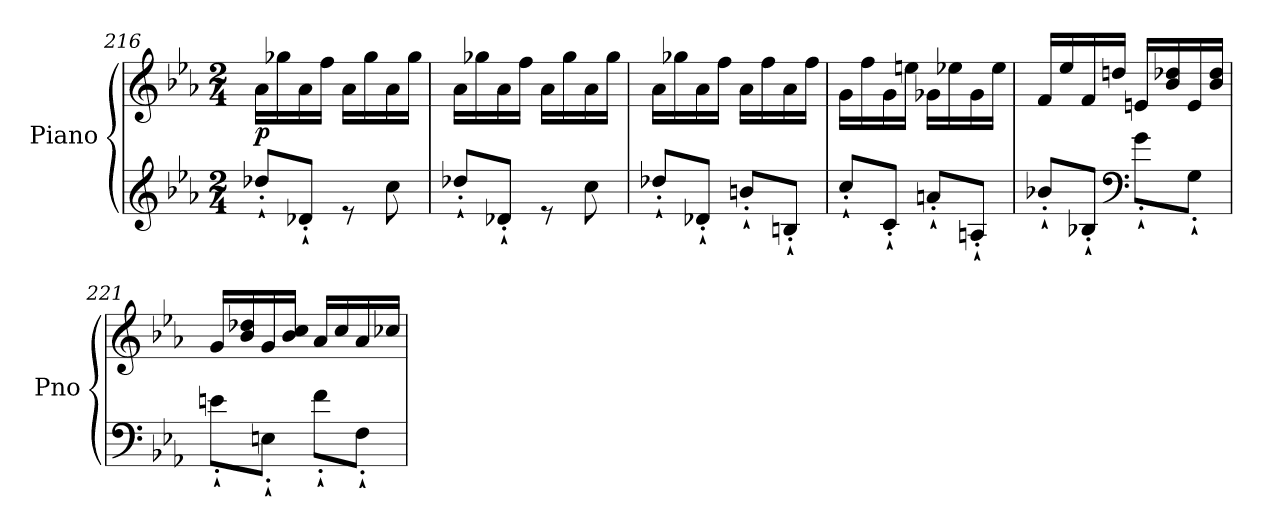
**kern	**kern	**dynam
*part1	*part1	*part1
*staff2	*staff1	*staff1/2
*I"Piano	*	*
*I'Pno	*	*
*clefG2	*clefG2	*
*k[b-e-a-]	*k[b-e-a-]	*
*M2/4	*M2/4	*
=216	=216	=216
*^	*	*
!	!	!	!LO:DY:b
2ryy	8dd-X'`/L	16a-\LL	p
.	.	16gg-X\	.
.	8d-X'`/J	16a-\	.
.	.	16ff\JJ	.
.	8r	16a-\LL	.
.	.	16gg-\	.
.	8cc\	16a-\	.
.	.	16gg-\JJ	.
=217	=217	=217	=217
2ryy	8dd-X'`/L	16a-\LL	.
.	.	16gg-X\	.
.	8d-X'`/J	16a-\	.
.	.	16ff\JJ	.
.	8r	16a-\LL	.
.	.	16gg-\	.
.	8cc\	16a-\	.
.	.	16gg-\JJ	.
=218	=218	=218	=218
!	!	!	!LO:DY:b
2ryy	8dd-X'`/L	16a-\LL	other-dynamics
.	.	16gg-X\	.
.	8d-X'`/J	16a-\	.
.	.	16ff\JJ	.
.	8bn'`/L	16a-\LL	.
.	.	16ff\	.
.	8Bn'`/J	16a-\	.
.	.	16ff\JJ	.
=219	=219	=219	=219
2ryy	8cc'`/L	16g\LL	.
.	.	16ff\	.
.	8c'`/J	16g\	.
.	.	16een\JJ	.
.	8an'`/L	16g-X\LL	.
.	.	16ee-X\	.
.	8An'`/J	16g-\	.
.	.	16ee-\JJ	.
!!LO:LB:g=z
=220	=220	=220	=220
2ryy	8b-X'`/L	16f/LL	.
.	.	16ee-/	.
.	8B-X'`/J	16f/	.
.	.	16ddn/JJ	.
*clefF4	*	*	*
.	8g'`\L	16en/LL	.
.	.	16b-/ 16dd-X/	.
.	8G'`\J	16e/	.
.	.	16b-/ 16dd-/JJ	.
=221	=221	=221	=221
2ryy	8en'`\L	16g/LL	.
.	.	16b-/ 16dd-X/	.
.	8En'`\J	16g/	.
.	.	16b-/ 16cc/JJ	.
.	8f'`\L	16a-/LL	.
.	.	16cc/	.
.	8F'`\J	16a-/	.
.	.	16cc-X/JJ	.
*v	*v	*	*
=	=	=
*-	*-	*-
